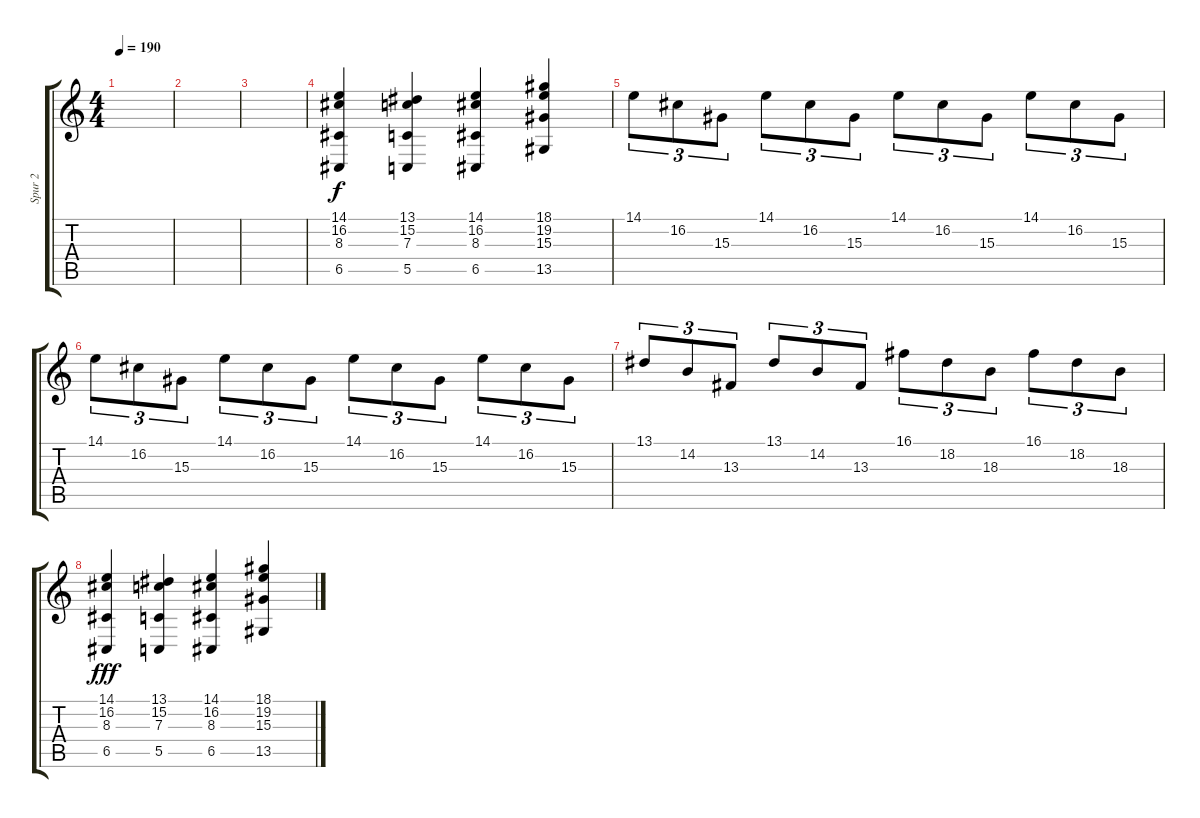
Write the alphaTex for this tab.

\track ("Spur 2" "Spur 2") {instrument stringensemble1}
\staff {score tabs}
\tuning (D4 A3 F3 C3 G2 D2) {hide}
\ts (4 4)
\tempo 190
\clef g2
\ks c
|
|
|
(14.1 16.2 8.3 6.5).4 (13.1 15.2 7.3 5.5).4 (14.1 16.2 8.3 6.5).4 (18.1 19.2 15.3 13.5).4 |
14.1.8{tu (3 2)} 16.2.8{tu (3 2)} 15.3.8{tu (3 2)} 14.1.8{tu (3 2)} 16.2.8{tu (3 2)} 15.3.8{tu (3 2)} 14.1.8{tu (3 2)} 16.2.8{tu (3 2)} 15.3.8{tu (3 2)} 14.1.8{tu (3 2)} 16.2.8{tu (3 2)} 15.3.8{tu (3 2)} |
14.1.8{tu (3 2)} 16.2.8{tu (3 2)} 15.3.8{tu (3 2)} 14.1.8{tu (3 2)} 16.2.8{tu (3 2)} 15.3.8{tu (3 2)} 14.1.8{tu (3 2)} 16.2.8{tu (3 2)} 15.3.8{tu (3 2)} 14.1.8{tu (3 2)} 16.2.8{tu (3 2)} 15.3.8{tu (3 2)} |
13.1.8{tu (3 2)} 14.2.8{tu (3 2)} 13.3.8{tu (3 2)} 13.1.8{tu (3 2)} 14.2.8{tu (3 2)} 13.3.8{tu (3 2)} 16.1.8{tu (3 2)} 18.2.8{tu (3 2)} 18.3.8{tu (3 2)} 16.1.8{tu (3 2)} 18.2.8{tu (3 2)} 18.3.8{tu (3 2)} |
(14.1 16.2 8.3 6.5).4{dy fff} (13.1 15.2 7.3 5.5).4 (14.1 16.2 8.3 6.5).4 (18.1 19.2 15.3 13.5).4
